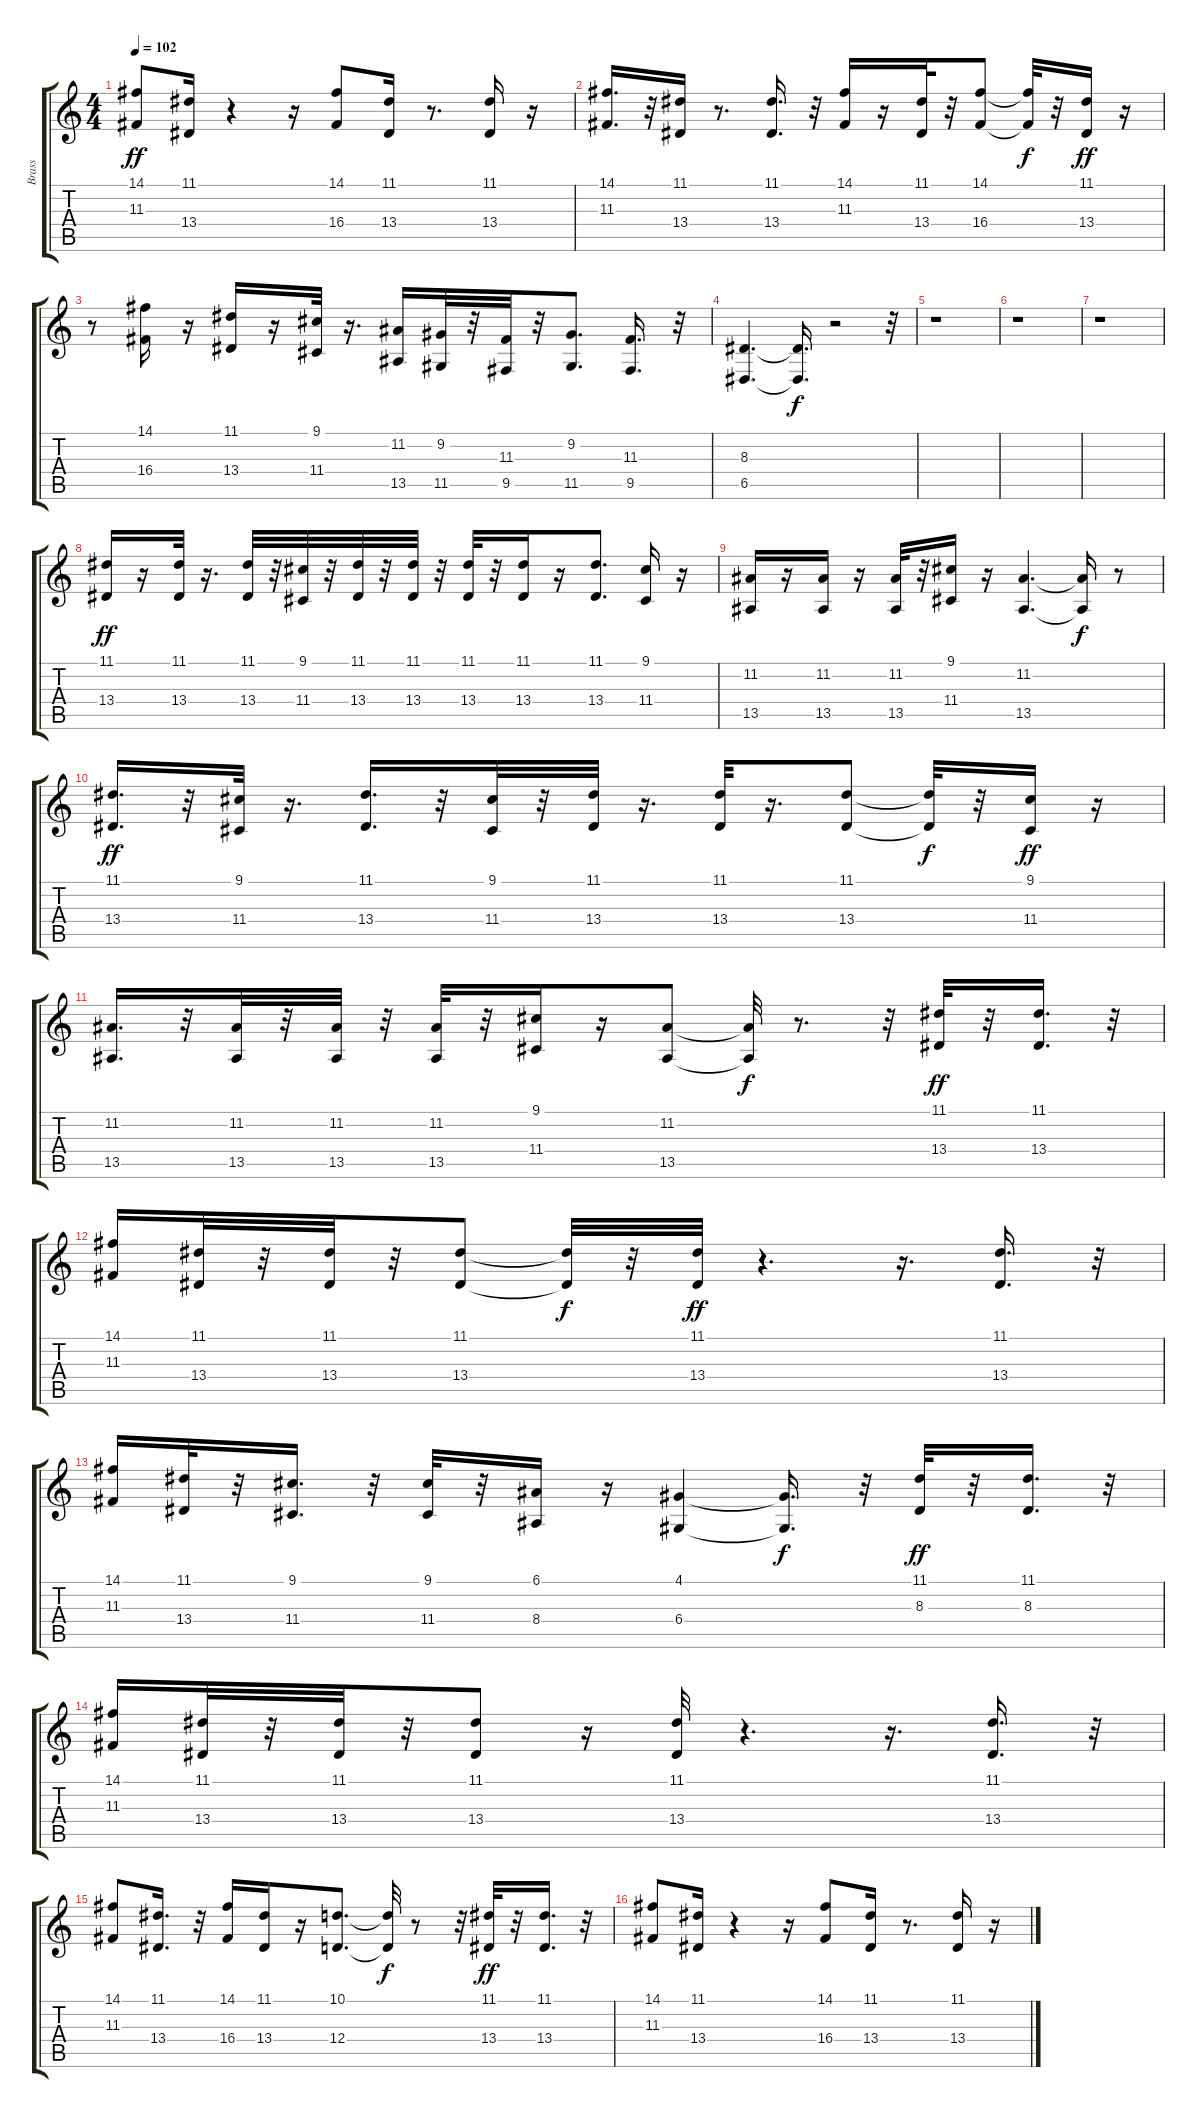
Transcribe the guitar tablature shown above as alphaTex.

\track ("Brass" "Brass") {instrument brasssection}
\staff {score tabs}
\tuning (E4 B3 G3 D3 A2 E2) {hide}
\ts (4 4)
\tempo 102
\clef g2
\ks c
(14.1 11.3).8{dy ff} (11.1 13.4).16 r.4 r.16 (14.1 16.4).8 (11.1 13.4).16 r.8{d} (11.1 13.4).16 r.16 |
(14.1 11.3).16{d} r.32 (11.1 13.4).16 r.8{d} (11.1 13.4).16{d} r.32 (14.1 11.3).16 r.16 (11.1 13.4).32 r.32 (14.1 16.4).8 (14.1{t} 16.4{t}).32{dy f} r.32 (11.1 13.4).16{dy ff} r.16 |
r.8 (14.1 16.4).16 r.16 (11.1 13.4).16 r.16 (9.1 11.4).32 r.16{d} (11.2 13.5).16 (9.2 11.5).32 r.32 (11.3 9.5).32 r.32 (9.2 11.5).8{d} (11.3 9.5).16{d} r.32 |
(8.3 6.5).4{d} (8.3{t} 6.5{t}).16{d dy f} r.2 r.32 |
r.1 |
r.1 |
r.1 |
(11.1 13.4).16{dy ff} r.16 (11.1 13.4).32 r.16{d} (11.1 13.4).32 r.32 (9.1 11.4).32 r.32 (11.1 13.4).32 r.32 (11.1 13.4).32 r.32 (11.1 13.4).32 r.32 (11.1 13.4).16 r.16 (11.1 13.4).8{d} (9.1 11.4).16 r.16 |
(11.2 13.5).16 r.16 (11.2 13.5).16 r.16 (11.2 13.5).32 r.32 (9.1 11.4).16 r.16 (11.2 13.5).4{d} (11.2{t} 13.5{t}).16{dy f} r.8 |
(11.1 13.4).16{d dy ff} r.32 (9.1 11.4).32 r.16{d} (11.1 13.4).16{d} r.32 (9.1 11.4).32 r.32 (11.1 13.4).32 r.16{d} (11.1 13.4).32 r.16{d} (11.1 13.4).8 (11.1{t} 13.4{t}).32{dy f} r.32 (9.1 11.4).16{dy ff} r.16 |
(11.2 13.5).16{d} r.32 (11.2 13.5).32 r.32 (11.2 13.5).32 r.32 (11.2 13.5).32 r.32 (9.1 11.4).16 r.16 (11.2 13.5).8 (11.2{t} 13.5{t}).32{dy f} r.8{d} r.32 (11.1 13.4).32{dy ff} r.32 (11.1 13.4).16{d} r.32 |
(14.1 11.3).16 (11.1 13.4).32 r.32 (11.1 13.4).32 r.32 (11.1 13.4).8 (11.1{t} 13.4{t}).32{dy f} r.32 (11.1 13.4).32{dy ff} r.4{d} r.16{d} (11.1 13.4).16{d} r.32 |
(14.1 11.3).16 (11.1 13.4).32 r.32 (9.1 11.4).16{d} r.32 (9.1 11.4).32 r.32 (6.1 8.4).16 r.16 (4.1 6.4).4 (4.1{t} 6.4{t}).16{d dy f} r.32 (11.1 8.3).32{dy ff} r.32 (11.1 8.3).16{d} r.32 |
(14.1 11.3).16 (11.1 13.4).32 r.32 (11.1 13.4).32 r.32 (11.1 13.4).8 r.16 (11.1 13.4).32 r.4{d} r.16{d} (11.1 13.4).16{d} r.32 |
(14.1 11.3).8 (11.1 13.4).16{d} r.32 (14.1 16.4).16 (11.1 13.4).16 r.16 (10.1 12.4).8{d} (10.1{t} 12.4{t}).32{dy f} r.8 r.32 (11.1 13.4).32{dy ff} r.32 (11.1 13.4).16{d} r.32 |
(14.1 11.3).8 (11.1 13.4).16 r.4 r.16 (14.1 16.4).8 (11.1 13.4).16 r.8{d} (11.1 13.4).16 r.16
